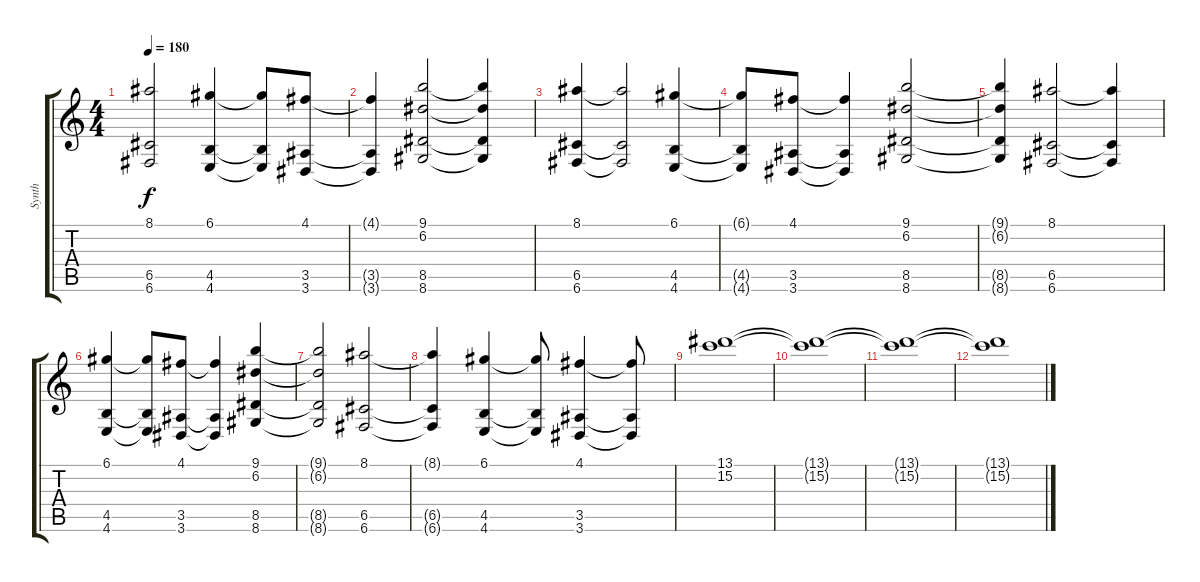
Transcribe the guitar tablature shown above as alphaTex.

\track ("Synth" "Synth") {instrument stringensemble1}
\staff {score tabs}
\tuning (D5 A4 F4 C4 G3 C3) {hide}
\ts (4 4)
\tempo 180
\clef g2
\ks c
(8.1{t} 6.5{t} 6.6{t}).2{dy f} (6.1 4.5 4.6).4 (6.1{t} 4.5{t} 4.6{t}).8 (4.1 3.5 3.6).8 |
(4.1{t} 3.5{t} 3.6{t}).4 (9.1 6.2 8.5 8.6).2 (9.1{t} 6.2{t} 8.5{t} 8.6{t}).4 |
(8.1 6.5 6.6).4 (8.1{t} 6.5{t} 6.6{t}).2 (6.1 4.5 4.6).4 |
(6.1{t} 4.5{t} 4.6{t}).8 (4.1 3.5 3.6).8 (4.1{t} 3.5{t} 3.6{t}).4 (9.1 6.2 8.5 8.6).2 |
(9.1{t} 6.2{t} 8.5{t} 8.6{t}).4 (8.1 6.5 6.6).2 (8.1{t} 6.5{t} 6.6{t}).4 |
(6.1 4.5 4.6).4 (6.1{t} 4.5{t} 4.6{t}).8 (4.1 3.5 3.6).8 (4.1{t} 3.5{t} 3.6{t}).4 (9.1 6.2 8.5 8.6).4 |
(9.1{t} 6.2{t} 8.5{t} 8.6{t}).2 (8.1 6.5 6.6).2 |
(8.1{t} 6.5{t} 6.6{t}).4 (6.1 4.5 4.6).4 (6.1{t} 4.5{t} 4.6{t}).8 (4.1 3.5 3.6).4 (4.1{t} 3.5{t} 3.6{t}).8 |
(13.1 15.2).1 |
(13.1{t} 15.2{t}).1 |
(13.1{t} 15.2{t}).1 |
(13.1{t} 15.2{t}).1
